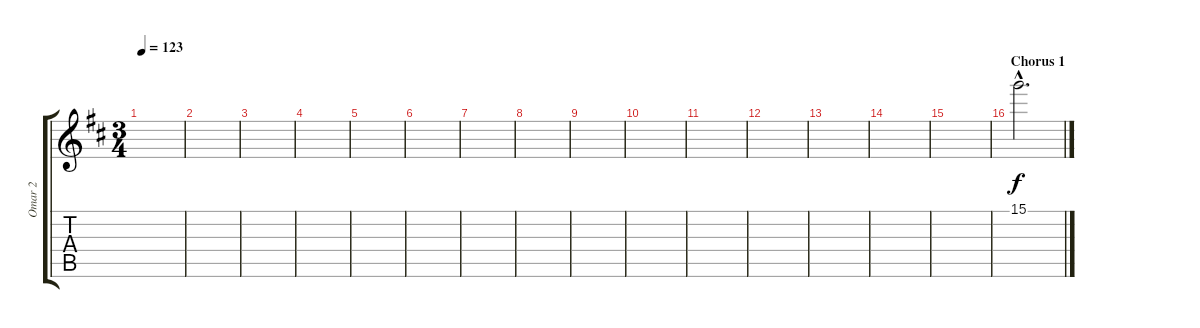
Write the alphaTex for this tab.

\track ("Omar 2" "Omar 2") {instrument distortionguitar}
\staff {score tabs}
\tuning (E4 B3 G3 D3 A2 E2) {hide}
\ts (3 4)
\tempo 123
\clef g2
\ks d
|
|
|
|
|
|
|
\section ("" "")
|
|
|
|
|
|
|
|
\section ("" "Chorus 1")
15.1{hac}.2{d volume 11}
